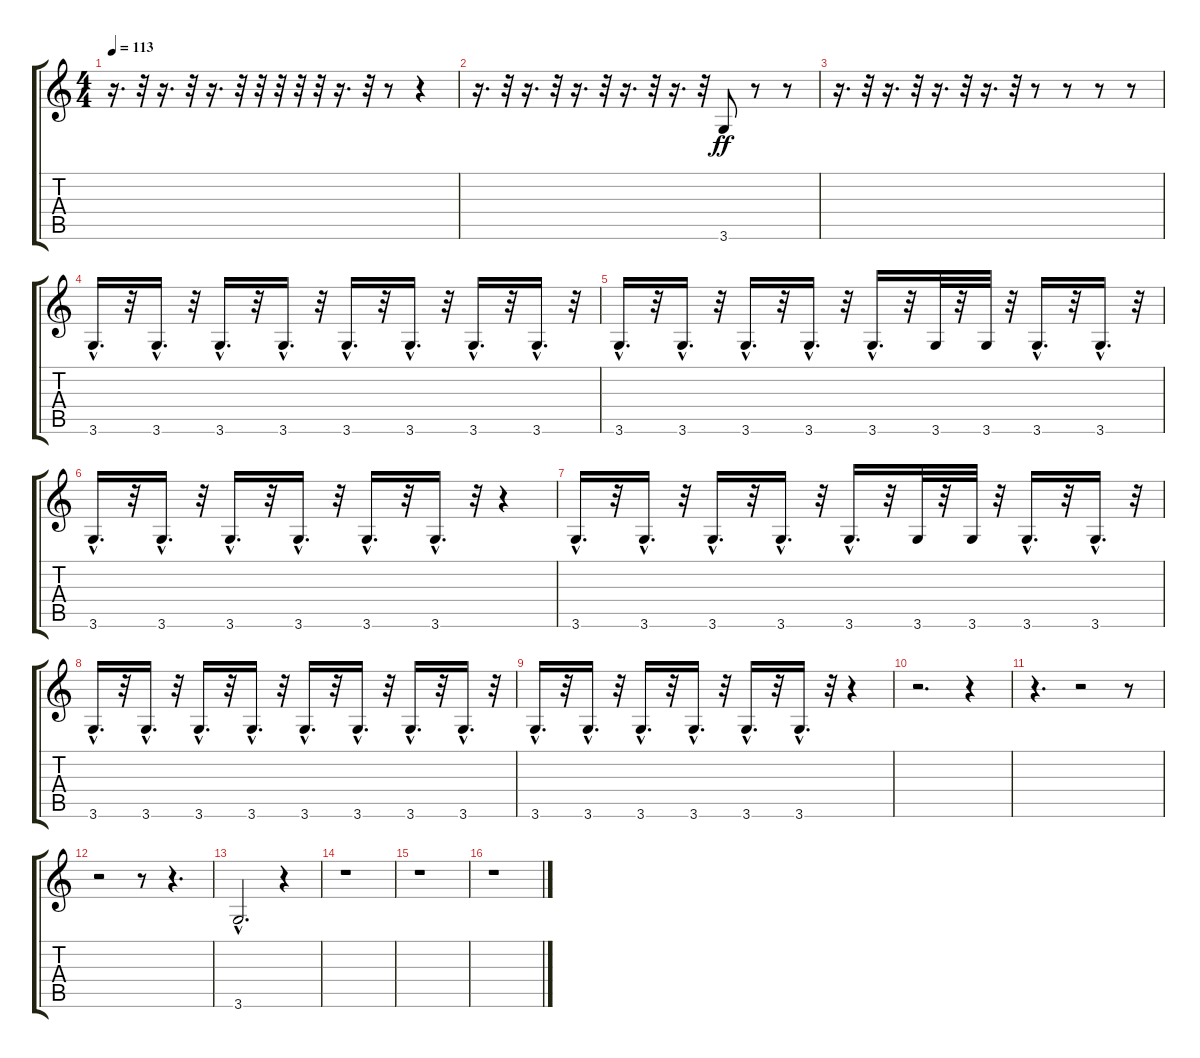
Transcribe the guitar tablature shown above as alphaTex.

\track "" {instrument electricbassfinger}
\staff {score tabs}
\tuning (E4 B3 G3 D3 A2 E2) {hide}
\ts (4 4)
\tempo 113
\clef g2
\ks c
r.16{d dy ff} r.32 r.16{d} r.32 r.16{d} r.32 r.32 r.32 r.32 r.32 r.16{d} r.32 r.8 r.4 |
r.16{d} r.32 r.16{d} r.32 r.16{d} r.32 r.16{d} r.32 r.16{d} r.32 3.6.8 r.8 r.8 |
r.16{d} r.32 r.16{d} r.32 r.16{d} r.32 r.16{d} r.32 r.8 r.8 r.8 r.8 |
3.6{hac}.16{d} r.32 3.6{hac}.16{d} r.32 3.6{hac}.16{d} r.32 3.6{hac}.16{d} r.32 3.6{hac}.16{d} r.32 3.6{hac}.16{d} r.32 3.6{hac}.16{d} r.32 3.6{hac}.16{d} r.32 |
3.6{hac}.16{d} r.32 3.6{hac}.16{d} r.32 3.6{hac}.16{d} r.32 3.6{hac}.16{d} r.32 3.6{hac}.16{d} r.32 3.6.32 r.32 3.6.32 r.32 3.6{hac}.16{d} r.32 3.6{hac}.16{d} r.32 |
3.6{hac}.16{d} r.32 3.6{hac}.16{d} r.32 3.6{hac}.16{d} r.32 3.6{hac}.16{d} r.32 3.6{hac}.16{d} r.32 3.6{hac}.16{d} r.32 r.4 |
3.6{hac}.16{d} r.32 3.6{hac}.16{d} r.32 3.6{hac}.16{d} r.32 3.6{hac}.16{d} r.32 3.6{hac}.16{d} r.32 3.6.32 r.32 3.6.32 r.32 3.6{hac}.16{d} r.32 3.6{hac}.16{d} r.32 |
3.6{hac}.16{d} r.32 3.6{hac}.16{d} r.32 3.6{hac}.16{d} r.32 3.6{hac}.16{d} r.32 3.6{hac}.16{d} r.32 3.6{hac}.16{d} r.32 3.6{hac}.16{d} r.32 3.6{hac}.16{d} r.32 |
3.6{hac}.16{d} r.32 3.6{hac}.16{d} r.32 3.6{hac}.16{d} r.32 3.6{hac}.16{d} r.32 3.6{hac}.16{d} r.32 3.6{hac}.16{d} r.32 r.4 |
r.2{d} r.4 |
r.4{d} r.2 r.8 |
r.2 r.8 r.4{d} |
3.6{hac}.2{d} r.4 |
r.1 |
r.1 |
r.1
